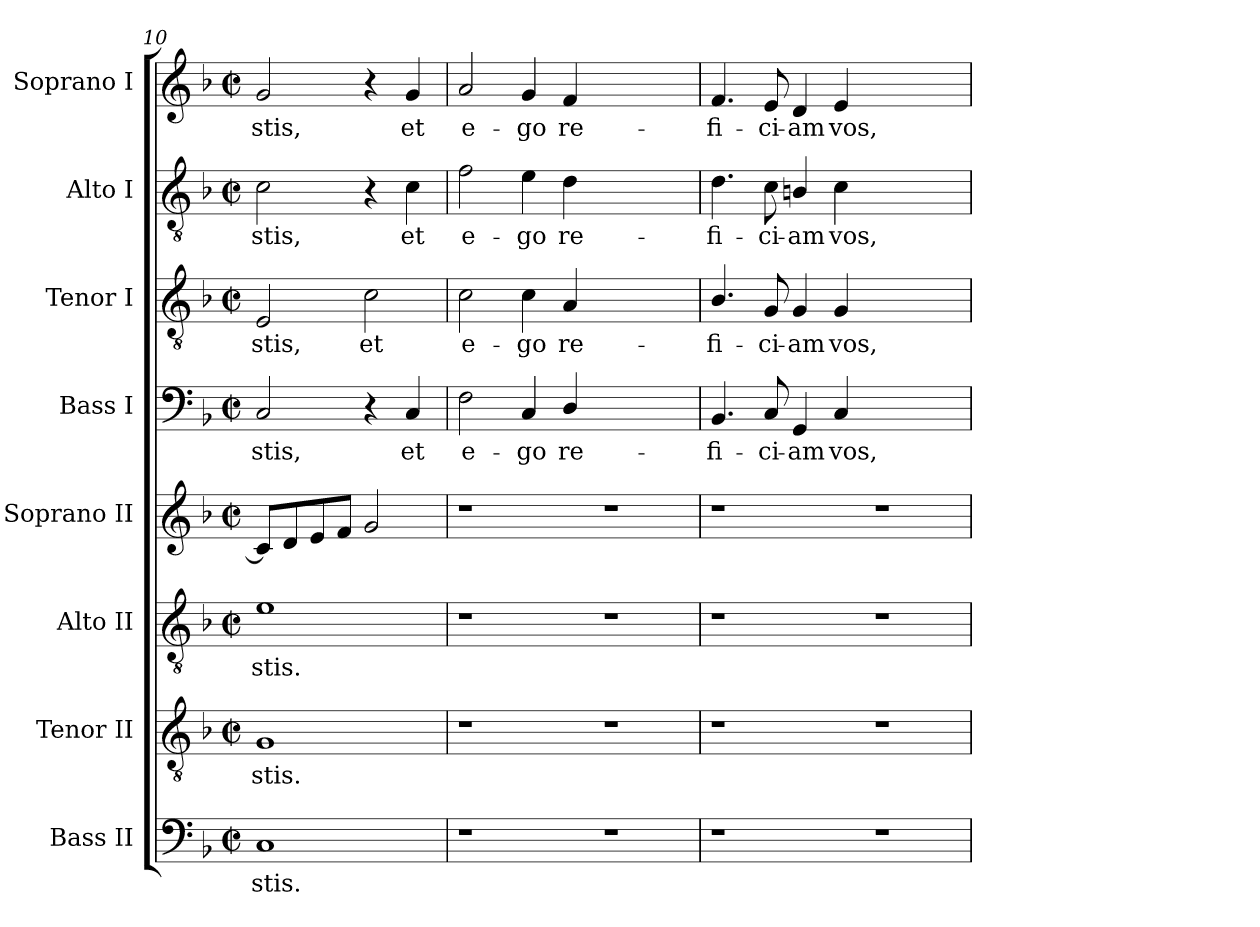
**kern	**text	**kern	**text	**kern	**text	**kern	**kern	**text	**kern	**text	**kern	**text	**kern	**text
*part8	*part8	*part7	*part7	*part6	*part6	*part5	*part4	*part4	*part3	*part3	*part2	*part2	*part1	*part1
*staff8	*staff8	*staff7	*staff7	*staff6	*staff6	*staff5	*staff4	*staff4	*staff3	*staff3	*staff2	*staff2	*staff1	*staff1
*I"Bass II	*	*I"Tenor II	*	*I"Alto II	*	*I"Soprano II	*I"Bass I	*	*I"Tenor I	*	*I"Alto I	*	*I"Soprano I	*
*I'B. II	*	*I'T. II	*	*I'A. II	*	*I'S. II	*I'B. I	*	*I'T. I	*	*I'A. I	*	*I'S. I	*
*clefF4	*	*clefGv2	*	*clefGv2	*	*clefG2	*clefF4	*	*clefGv2	*	*clefGv2	*	*clefG2	*
*	*	*ITrd7c12	*	*	*	*	*	*	*ITrd7c12	*	*	*	*	*
*k[b-]	*	*k[b-]	*	*k[b-]	*	*k[b-]	*k[b-]	*	*k[b-]	*	*k[b-]	*	*k[b-]	*
*F:	*	*F:	*	*F:	*	*F:	*F:	*	*F:	*	*F:	*	*F:	*
*M2/2	*	*M2/2	*	*M2/2	*	*M2/2	*M2/2	*	*M2/2	*	*M2/2	*	*M2/2	*
*met(c|)	*	*met(c|)	*	*met(c|)	*	*met(c|)	*met(c|)	*	*met(c|)	*	*met(c|)	*	*met(c|)	*
=10	=10	=10	=10	=10	=10	=10	=10	=10	=10	=10	=10	=10	=10	=10
!	!LO:LY:b:color=#000000	!	!	!	!	!	!	!	!	!	!	!	!	!
!	!	!	!LO:LY:b:color=#000000	!	!	!	!	!	!	!	!	!	!	!
!	!	!	!	!	!LO:LY:b:color=#000000	!	!	!	!	!	!	!	!	!
!	!	!	!	!	!	!	!	!LO:LY:b:color=#000000	!	!	!	!	!	!
!	!	!	!	!	!	!	!	!	!	!LO:LY:b:color=#000000	!	!	!	!
!	!	!	!	!	!	!	!	!	!	!	!	!LO:LY:b:color=#000000	!	!
!	!	!	!	!	!	!	!	!	!	!	!	!	!	!LO:LY:b:color=#000000
1Ci	stis.	1GGi	-stis.	1ei	-stis.	8ci/L]	2Ci/	-stis,	2EEi/	-stis,	2ci\	-stis,	2gi/	-stis,
.	.	.	.	.	.	8di/	.	.	.	.	.	.	.	.
.	.	.	.	.	.	8ei/	.	.	.	.	.	.	.	.
.	.	.	.	.	.	8fi/J	.	.	.	.	.	.	.	.
!	!	!	!	!	!	!	!	!	!	!LO:LY:b:color=#000000	!	!	!	!
.	.	.	.	.	.	2gi/	4r	.	2Ci\	et	4r	.	4r	.
!	!	!	!	!	!	!	!	!LO:LY:b:color=#000000	!	!	!	!	!	!
!	!	!	!	!	!	!	!	!	!	!	!	!LO:LY:b:color=#000000	!	!
!	!	!	!	!	!	!	!	!	!	!	!	!	!	!LO:LY:b:color=#000000
.	.	.	.	.	.	.	4Ci/	et	.	.	4ci\	et	4gi/	et
!!LO:PB:g=z
=11	=11	=11	=11	=11	=11	=11	=11	=11	=11	=11	=11	=11	=11	=11
!	!	!	!	!	!	!	!	!LO:LY:b:color=#000000	!	!	!	!	!	!
!	!	!	!	!	!	!	!	!	!	!LO:LY:b:color=#000000	!	!	!	!
!	!	!	!	!	!	!	!	!	!	!	!	!LO:LY:b:color=#000000	!	!
!	!	!	!	!	!	!	!	!	!	!	!	!	!	!LO:LY:b:color=#000000
1r	.	1r	.	1r	.	1r	2Fi\	e-	2Ci\	e-	2fi\	e-	2ai/	e-
!	!	!	!	!	!	!	!	!LO:LY:b:color=#000000	!	!	!	!	!	!
!	!	!	!	!	!	!	!	!	!	!LO:LY:b:color=#000000	!	!	!	!
!	!	!	!	!	!	!	!	!	!	!	!	!LO:LY:b:color=#000000	!	!
!	!	!	!	!	!	!	!	!	!	!	!	!	!	!LO:LY:b:color=#000000
.	.	.	.	.	.	.	4Ci/	-go	4Ci\	-go	4ei\	-go	4gi/	-go
!	!	!	!	!	!	!	!	!LO:LY:b:color=#000000	!	!	!	!	!	!
!	!	!	!	!	!	!	!	!	!	!LO:LY:b:color=#000000	!	!	!	!
!	!	!	!	!	!	!	!	!	!	!	!	!LO:LY:b:color=#000000	!	!
!	!	!	!	!	!	!	!	!	!	!	!	!	!	!LO:LY:b:color=#000000
.	.	.	.	.	.	.	4Di/	re-	4AAi/	re-	4di\	re-	4fi/	re-
1r	.	1r	.	1r	.	1r	1ryy	.	1ryy	.	1ryy	.	1ryy	.
=12	=12	=12	=12	=12	=12	=12	=12	=12	=12	=12	=12	=12	=12	=12
!	!	!	!	!	!	!	!	!LO:LY:b:color=#000000	!	!	!	!	!	!
!	!	!	!	!	!	!	!	!	!	!LO:LY:b:color=#000000	!	!	!	!
!	!	!	!	!	!	!	!	!	!	!	!	!LO:LY:b:color=#000000	!	!
!	!	!	!	!	!	!	!	!	!	!	!	!	!	!LO:LY:b:color=#000000
1r	.	1r	.	1r	.	1r	4.BB-i/	-fi-	4.BB-i/	-fi-	4.di\	-fi-	4.fi/	-fi-
!	!	!	!	!	!	!	!	!LO:LY:b:color=#000000	!	!	!	!	!	!
!	!	!	!	!	!	!	!	!	!	!LO:LY:b:color=#000000	!	!	!	!
!	!	!	!	!	!	!	!	!	!	!	!	!LO:LY:b:color=#000000	!	!
!	!	!	!	!	!	!	!	!	!	!	!	!	!	!LO:LY:b:color=#000000
.	.	.	.	.	.	.	8Ci/	-ci-	8GGi/	-ci-	8ci\	-ci-	8ei/	-ci-
!	!	!	!	!	!	!	!	!LO:LY:b:color=#000000	!	!	!	!	!	!
!	!	!	!	!	!	!	!	!	!	!LO:LY:b:color=#000000	!	!	!	!
!	!	!	!	!	!	!	!	!	!	!	!	!LO:LY:b:color=#000000	!	!
!	!	!	!	!	!	!	!	!	!	!	!	!	!	!LO:LY:b:color=#000000
.	.	.	.	.	.	.	4GGi/	-am	4GGi/	-am	4Bni/	-am	4di/	-am
!	!	!	!	!	!	!	!	!LO:LY:b:color=#000000	!	!	!	!	!	!
!	!	!	!	!	!	!	!	!	!	!LO:LY:b:color=#000000	!	!	!	!
!	!	!	!	!	!	!	!	!	!	!	!	!LO:LY:b:color=#000000	!	!
!	!	!	!	!	!	!	!	!	!	!	!	!	!	!LO:LY:b:color=#000000
.	.	.	.	.	.	.	4Ci/	vos,	4GGi/	vos,	4ci\	vos,	4ei/	vos,
1r	.	1r	.	1r	.	1r	1ryy	.	1ryy	.	1ryy	.	1ryy	.
=	=	=	=	=	=	=	=	=	=	=	=	=	=	=
*-	*-	*-	*-	*-	*-	*-	*-	*-	*-	*-	*-	*-	*-	*-
